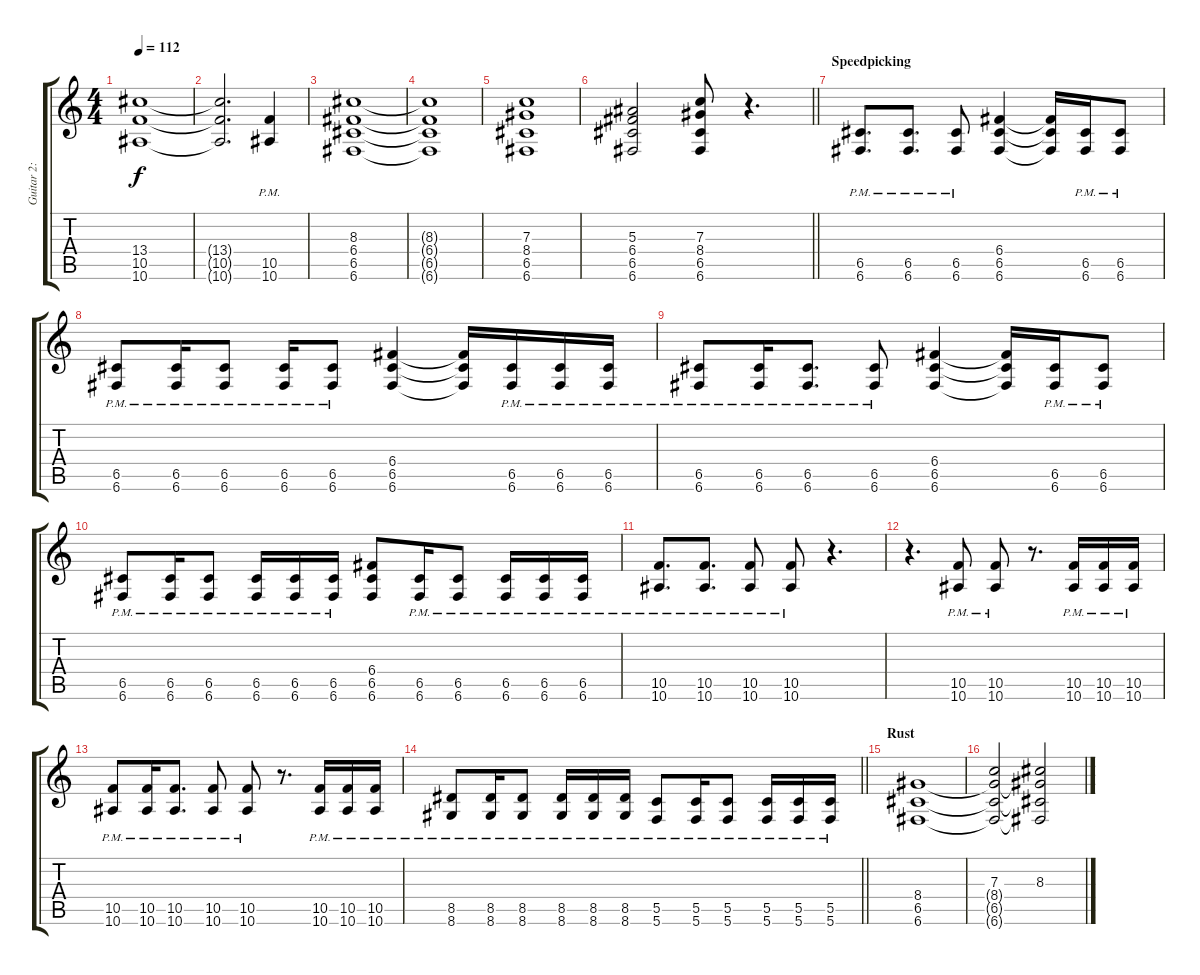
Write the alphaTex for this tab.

\track ("Guitar 2: Damon" "Guitar 2: ") {instrument distortionguitar}
\staff {score tabs}
\tuning (D4 A3 F3 C3 G2 C2) {hide}
\ts (4 4)
\tempo 112
\clef g2
\ks c
(13.4 10.5 10.6).1{dy f} |
(13.4{t} 10.5{t} 10.6{t}).2{d} (10.5{pm} 10.6).4 |
(8.3 6.4 6.5 6.6).1 |
(8.3{t} 6.4{t} 6.5{t} 6.6{t}).1 |
(7.3 8.4 6.5 6.6).1 |
\barLineRight lightlight
(5.3 6.4 6.5 6.6).2 (7.3 8.4 6.5 6.6).8 r.4{d} |
\section ("" "Speedpicking")
(6.5{pm} 6.6).8{d} (6.5{pm} 6.6).8{d} (6.5{pm} 6.6).8 (6.4 6.5 6.6).4 (6.4{t} 6.5{t} 6.6{t}).16 (6.5{pm} 6.6).16 (6.5{pm} 6.6).8 |
(6.5{pm} 6.6).8 (6.5{pm} 6.6).16 (6.5{pm} 6.6).8 (6.5{pm} 6.6).16 (6.5{pm} 6.6).8 (6.4 6.5 6.6).4 (6.4{t} 6.5{t} 6.6{t}).16 (6.5{pm} 6.6).16 (6.5{pm} 6.6).16 (6.5{pm} 6.6).16 |
(6.5{pm} 6.6).8 (6.5{pm} 6.6).16 (6.5{pm} 6.6).8{d} (6.5{pm} 6.6).8 (6.4 6.5 6.6).4 (6.4{t} 6.5{t} 6.6{t}).16 (6.5{pm} 6.6).16 (6.5{pm} 6.6).8 |
(6.5{pm} 6.6).8 (6.5{pm} 6.6).16 (6.5{pm} 6.6).8 (6.5{pm} 6.6).16 (6.5{pm} 6.6).16 (6.5{pm} 6.6).16 (6.4 6.5 6.6).8 (6.5{pm} 6.6).16 (6.5{pm} 6.6).8 (6.5{pm} 6.6).16 (6.5{pm} 6.6).16 (6.5{pm} 6.6).16 |
(10.5{pm} 10.6).8{d} (10.5{pm} 10.6).8{d} (10.5{pm} 10.6).8 (10.5{pm} 10.6).8 r.4{d} |
r.4{d} (10.5{pm} 10.6).8 (10.5{pm} 10.6).8 r.8{d} (10.5{pm} 10.6).16 (10.5{pm} 10.6).16 (10.5{pm} 10.6).16 |
(10.5{pm} 10.6).8 (10.5{pm} 10.6).16 (10.5{pm} 10.6).8{d} (10.5{pm} 10.6).8 (10.5{pm} 10.6).8 r.8{d} (10.5{pm} 10.6).16 (10.5{pm} 10.6).16 (10.5{pm} 10.6).16 |
\barLineRight lightlight
(8.5{pm} 8.6).8 (8.5{pm} 8.6).16 (8.5{pm} 8.6).8 (8.5{pm} 8.6).16 (8.5{pm} 8.6).16 (8.5{pm} 8.6).16 (5.5{pm} 5.6).8 (5.5{pm} 5.6).16 (5.5{pm} 5.6).8 (5.5{pm} 5.6).16 (5.5{pm} 5.6).16 (5.5{pm} 5.6).16 |
\section ("" "Rust")
(8.4 6.5 6.6).1 |
(7.3 8.4{t} 6.5{t} 6.6{t}).2 (8.3 8.4{t} 6.5{t} 6.6{t}).2
